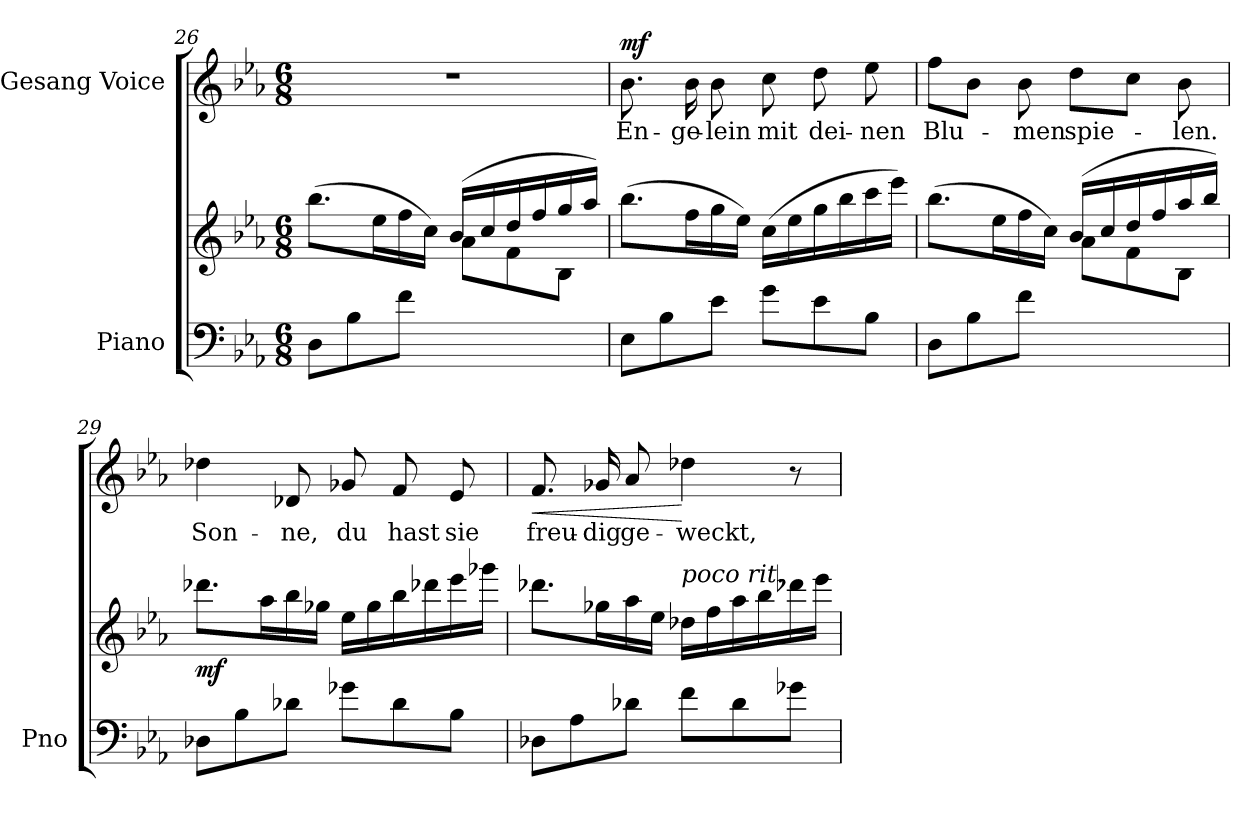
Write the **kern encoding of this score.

**kern	**kern	**dynam	**kern	**text	**dynam
*part2	*part2	*part2	*part1	*part1	*part1
*staff3	*staff2	*staff2/3	*staff1	*staff1	*staff1
*I"Piano	*	*	*I"Gesang Voice	*	*
*I'Pno	*	*	*	*	*
*clefF4	*clefG2	*	*clefG2	*	*
*k[b-e-a-]	*k[b-e-a-]	*	*k[b-e-a-]	*	*
*M6/8	*M6/8	*	*M6/8	*	*
=26	=26	=26	=26	=26	=26
*	*^	*	*	*	*
8D\L	(8.bb-\L	4.ryy	.	2.r	.	.
8B-\	.	.	.	.	.	.
.	16ee-\L	.	.	.	.	.
8f\J	16ff\	.	.	.	.	.
.	16cc\JJ)	.	.	.	.	.
4.ryy	(>16b-/LL	8a-\L	.	.	.	.
.	16cc/	.	.	.	.	.
.	16dd/	8f\	.	.	.	.
.	16ff/	.	.	.	.	.
.	16gg/	8B-\J	.	.	.	.
.	16aa-/JJ)	.	.	.	.	.
*	*v	*v	*	*	*	*
=27	=27	=27	=27	=27	=27
!	!	!	!	!	!LO:DY:a
8E-\L	(8.bb-\L	.	8.b-\	En-	mf
8B-\	.	.	.	.	.
.	16ff\L	.	16b-\	-ge-	.
8e-\J	16gg\	.	8b-\	-lein	.
.	16ee-\JJ)	.	.	.	.
8g\L	(16cc\LL	.	8cc\	mit	.
.	16ee-\	.	.	.	.
8e-\	16gg\	.	8dd\	dei-	.
.	16bb-\	.	.	.	.
8B-\J	16ccc\	.	8ee-\	-nen	.
.	16eee-\JJ)	.	.	.	.
=28	=28	=28	=28	=28	=28
*	*^	*	*	*	*
8D\L	(8.bb-\L	4.ryy	.	8ff\L	Blu-	.
8B-\	.	.	.	8b-\J	.	.
.	16ee-\L	.	.	.	.	.
8f\J	16ff\	.	.	8b-\	-men	.
.	16cc\JJ)	.	.	.	.	.
4.ryy	(>16b-/LL	8a-\L	.	8dd\L	spie-	.
.	16cc/	.	.	.	.	.
.	16dd/	8f\	.	8cc\J	.	.
.	16ff/	.	.	.	.	.
.	16aa-/	8B-\J	.	8b-\	-len.	.
.	16bb-/JJ)	.	.	.	.	.
*	*v	*v	*	*	*	*
=29	=29	=29	=29	=29	=29
!	!	!LO:DY:b	!	!	!
8D-X\L	8.ddd-X\L	mf	4dd-X\	Son-	.
8B-\	.	.	.	.	.
.	16aa-\L	.	.	.	.
8d-X\J	16bb-\	.	8d-X/	-ne,	.
.	16gg-X\JJ	.	.	.	.
8g-X\L	16ee-\LL	.	8g-X/	du	.
.	16gg-\	.	.	.	.
8d-\	16bb-\	.	8f/	hast	.
.	16ddd-X\	.	.	.	.
8B-\J	16eee-\	.	8e-/	sie	.
.	16ggg-X\JJ	.	.	.	.
=30	=30	=30	=30	=30	=30
!	!	!	!	!	!LO:HP:b
8D-X\L	8.ddd-X\L	.	8.f/	freu-	<
8A-\	.	.	.	.	.
.	16gg-X\L	.	16g-X/	-dig	.
8d-X\J	16aa-\	.	8a-/	ge-	.
.	16ee-\JJ	.	.	.	.
!	!LO:TX:i:t=poco rit.	!	!	!	!
8f\L	16dd-X\LL	.	4dd-X\	-weckt,	[
.	16ff\	.	.	.	.
8d-\	16aa-\	.	.	.	.
.	16bb-\	.	.	.	.
8g-X\J	16ddd-X\	.	8r	.	.
.	16eee-\JJ	.	.	.	.
=	=	=	=	=	=
*-	*-	*-	*-	*-	*-
